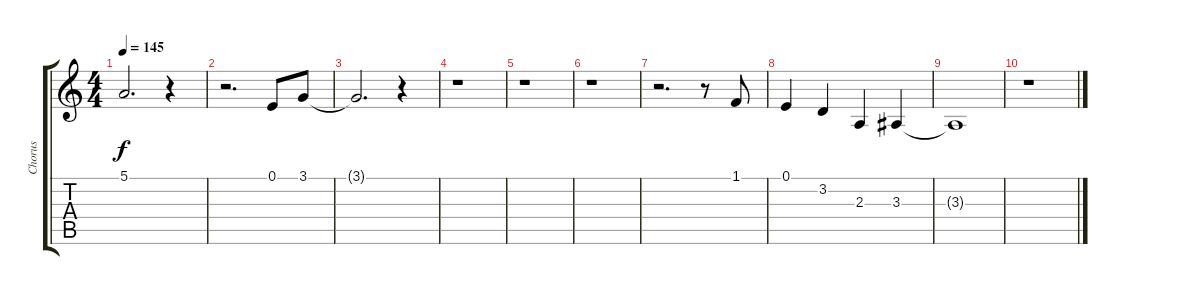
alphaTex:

\track ("Chorus" "Chorus") {instrument vibraphone}
\staff {score tabs}
\tuning (E4 B3 G3 D3 A2 E2) {hide}
\ts (4 4)
\tempo 145
\clef g2
\ks c
5.1{t}.2{d dy f} r.4 |
r.2{d} 0.1.8 3.1.8 |
3.1{t}.2{d} r.4 |
r.1 |
r.1 |
r.1 |
r.2{d} r.8 1.1.8 |
0.1.4 3.2.4 2.3.4 3.3.4 |
3.3{t}.1 |
r.1
